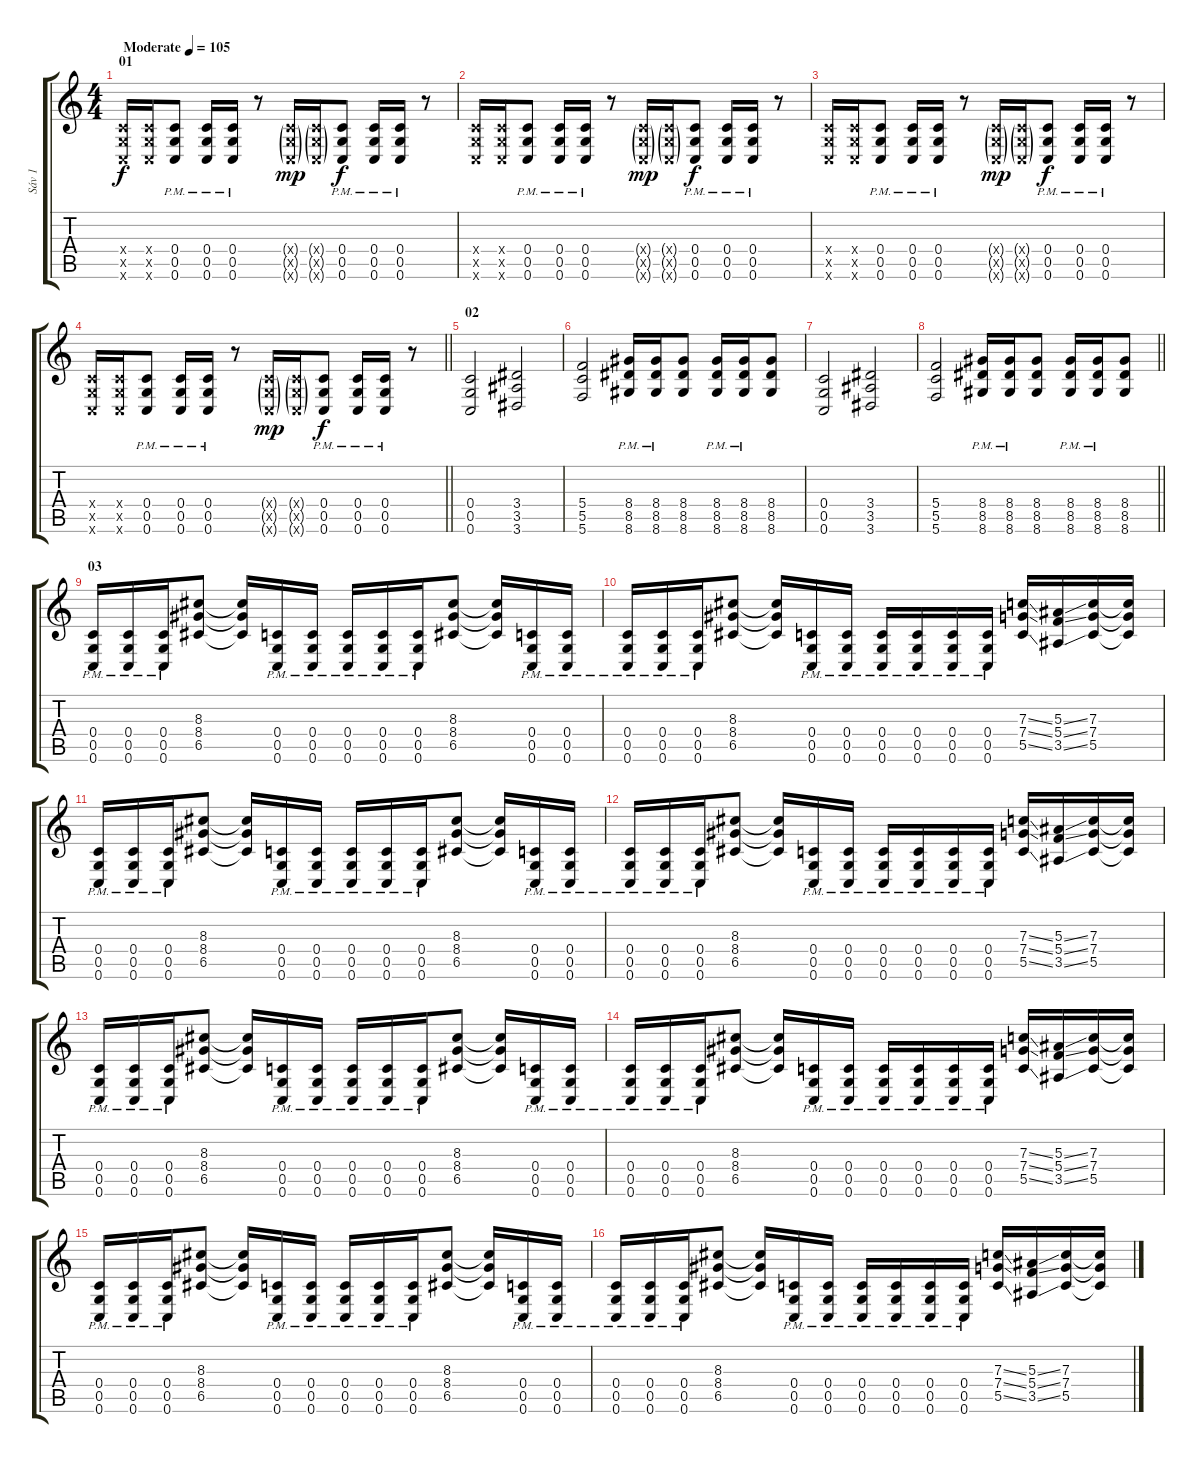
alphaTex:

\track ("Sáv 1" "Sáv 1") {instrument distortionguitar}
\staff {score tabs}
\tuning (D4 A3 F3 C3 G2 C2) {hide}
\ts (4 4)
\section ("" "01")
\tempo (105 "Moderate")
\clef g2
\ks c
(0.4{x} 0.5{x} 0.6{x}).16{dy f instrument distortionguitar} (0.4{x} 0.5{x} 0.6{x}).16 (0.4{pm} 0.5{pm} 0.6{pm}).8 (0.4{pm} 0.5{pm} 0.6{pm}).16 (0.4{pm} 0.5{pm} 0.6{pm}).16 r.8 (0.4{g x} 0.5{g x} 0.6{g x}).16{dy mp} (0.4{g x} 0.5{g x} 0.6{g x}).16 (0.4{pm} 0.5{pm} 0.6{pm}).8{dy f} (0.4{pm} 0.5{pm} 0.6{pm}).16 (0.4{pm} 0.5{pm} 0.6{pm}).16 r.8 |
(0.4{x} 0.5{x} 0.6{x}).16 (0.4{x} 0.5{x} 0.6{x}).16 (0.4{pm} 0.5{pm} 0.6{pm}).8 (0.4{pm} 0.5{pm} 0.6{pm}).16 (0.4{pm} 0.5{pm} 0.6{pm}).16 r.8 (0.4{g x} 0.5{g x} 0.6{g x}).16{dy mp} (0.4{g x} 0.5{g x} 0.6{g x}).16 (0.4{pm} 0.5{pm} 0.6{pm}).8{dy f} (0.4{pm} 0.5{pm} 0.6{pm}).16 (0.4{pm} 0.5{pm} 0.6{pm}).16 r.8 |
(0.4{x} 0.5{x} 0.6{x}).16 (0.4{x} 0.5{x} 0.6{x}).16 (0.4{pm} 0.5{pm} 0.6{pm}).8 (0.4{pm} 0.5{pm} 0.6{pm}).16 (0.4{pm} 0.5{pm} 0.6{pm}).16 r.8 (0.4{g x} 0.5{g x} 0.6{g x}).16{dy mp} (0.4{g x} 0.5{g x} 0.6{g x}).16 (0.4{pm} 0.5{pm} 0.6{pm}).8{dy f} (0.4{pm} 0.5{pm} 0.6{pm}).16 (0.4{pm} 0.5{pm} 0.6{pm}).16 r.8 |
\barLineRight lightlight
(0.4{x} 0.5{x} 0.6{x}).16 (0.4{x} 0.5{x} 0.6{x}).16 (0.4{pm} 0.5{pm} 0.6{pm}).8 (0.4{pm} 0.5{pm} 0.6{pm}).16 (0.4{pm} 0.5{pm} 0.6{pm}).16 r.8 (0.4{g x} 0.5{g x} 0.6{g x}).16{dy mp} (0.4{g x} 0.5{g x} 0.6{g x}).16 (0.4{pm} 0.5{pm} 0.6{pm}).8{dy f} (0.4{pm} 0.5{pm} 0.6{pm}).16 (0.4{pm} 0.5{pm} 0.6{pm}).16 r.8 |
\section ("" "02")
(0.4 0.5 0.6).2 (3.4 3.5 3.6).2 |
(5.4 5.5 5.6).2 (8.4{pm} 8.5{pm} 8.6{pm}).16 (8.4{pm} 8.5{pm} 8.6{pm}).16 (8.4 8.5 8.6).8 (8.4{pm} 8.5{pm} 8.6{pm}).16 (8.4{pm} 8.5{pm} 8.6{pm}).16 (8.4 8.5 8.6).8 |
(0.4 0.5 0.6).2 (3.4 3.5 3.6).2 |
\barLineRight lightlight
(5.4 5.5 5.6).2 (8.4{pm} 8.5{pm} 8.6{pm}).16 (8.4{pm} 8.5{pm} 8.6{pm}).16 (8.4 8.5 8.6).8 (8.4{pm} 8.5{pm} 8.6{pm}).16 (8.4{pm} 8.5{pm} 8.6{pm}).16 (8.4 8.5 8.6).8 |
\section ("" "03")
(0.4{pm} 0.5{pm} 0.6{pm}).16 (0.4{pm} 0.5{pm} 0.6{pm}).16 (0.4{pm} 0.5{pm} 0.6{pm}).16 (8.3 8.4 6.5).8 (8.3{t} 8.4{t} 6.5{t}).16 (0.4{pm} 0.5{pm} 0.6{pm}).16 (0.4{pm} 0.5{pm} 0.6{pm}).16 (0.4{pm} 0.5{pm} 0.6{pm}).16 (0.4{pm} 0.5{pm} 0.6{pm}).16 (0.4{pm} 0.5{pm} 0.6{pm}).16 (8.3 8.4 6.5).8 (8.3{t} 8.4{t} 6.5{t}).16 (0.4{pm} 0.5{pm} 0.6{pm}).16 (0.4{pm} 0.5{pm} 0.6{pm}).16 |
(0.4{pm} 0.5{pm} 0.6{pm}).16 (0.4{pm} 0.5{pm} 0.6{pm}).16 (0.4{pm} 0.5{pm} 0.6{pm}).16 (8.3 8.4 6.5).8 (8.3{t} 8.4{t} 6.5{t}).16 (0.4{pm} 0.5{pm} 0.6{pm}).16 (0.4{pm} 0.5{pm} 0.6{pm}).16 (0.4{pm} 0.5{pm} 0.6{pm}).16 (0.4{pm} 0.5{pm} 0.6{pm}).16 (0.4{pm} 0.5{pm} 0.6{pm}).16 (0.4{pm} 0.5{pm} 0.6{pm}).16 (7.3{ss} 7.4{ss} 5.5{ss}).16 (5.3{ss} 5.4{ss} 3.5{ss}).16 (7.3 7.4 5.5).16 (7.3{t} 7.4{t} 5.5{t}).16 |
(0.4{pm} 0.5{pm} 0.6{pm}).16 (0.4{pm} 0.5{pm} 0.6{pm}).16 (0.4{pm} 0.5{pm} 0.6{pm}).16 (8.3 8.4 6.5).8 (8.3{t} 8.4{t} 6.5{t}).16 (0.4{pm} 0.5{pm} 0.6{pm}).16 (0.4{pm} 0.5{pm} 0.6{pm}).16 (0.4{pm} 0.5{pm} 0.6{pm}).16 (0.4{pm} 0.5{pm} 0.6{pm}).16 (0.4{pm} 0.5{pm} 0.6{pm}).16 (8.3 8.4 6.5).8 (8.3{t} 8.4{t} 6.5{t}).16 (0.4{pm} 0.5{pm} 0.6{pm}).16 (0.4{pm} 0.5{pm} 0.6{pm}).16 |
(0.4{pm} 0.5{pm} 0.6{pm}).16 (0.4{pm} 0.5{pm} 0.6{pm}).16 (0.4{pm} 0.5{pm} 0.6{pm}).16 (8.3 8.4 6.5).8 (8.3{t} 8.4{t} 6.5{t}).16 (0.4{pm} 0.5{pm} 0.6{pm}).16 (0.4{pm} 0.5{pm} 0.6{pm}).16 (0.4{pm} 0.5{pm} 0.6{pm}).16 (0.4{pm} 0.5{pm} 0.6{pm}).16 (0.4{pm} 0.5{pm} 0.6{pm}).16 (0.4{pm} 0.5{pm} 0.6{pm}).16 (7.3{ss} 7.4{ss} 5.5{ss}).16 (5.3{ss} 5.4{ss} 3.5{ss}).16 (7.3 7.4 5.5).16 (7.3{t} 7.4{t} 5.5{t}).16 |
(0.4{pm} 0.5{pm} 0.6{pm}).16 (0.4{pm} 0.5{pm} 0.6{pm}).16 (0.4{pm} 0.5{pm} 0.6{pm}).16 (8.3 8.4 6.5).8 (8.3{t} 8.4{t} 6.5{t}).16 (0.4{pm} 0.5{pm} 0.6{pm}).16 (0.4{pm} 0.5{pm} 0.6{pm}).16 (0.4{pm} 0.5{pm} 0.6{pm}).16 (0.4{pm} 0.5{pm} 0.6{pm}).16 (0.4{pm} 0.5{pm} 0.6{pm}).16 (8.3 8.4 6.5).8 (8.3{t} 8.4{t} 6.5{t}).16 (0.4{pm} 0.5{pm} 0.6{pm}).16 (0.4{pm} 0.5{pm} 0.6{pm}).16 |
(0.4{pm} 0.5{pm} 0.6{pm}).16 (0.4{pm} 0.5{pm} 0.6{pm}).16 (0.4{pm} 0.5{pm} 0.6{pm}).16 (8.3 8.4 6.5).8 (8.3{t} 8.4{t} 6.5{t}).16 (0.4{pm} 0.5{pm} 0.6{pm}).16 (0.4{pm} 0.5{pm} 0.6{pm}).16 (0.4{pm} 0.5{pm} 0.6{pm}).16 (0.4{pm} 0.5{pm} 0.6{pm}).16 (0.4{pm} 0.5{pm} 0.6{pm}).16 (0.4{pm} 0.5{pm} 0.6{pm}).16 (7.3{ss} 7.4{ss} 5.5{ss}).16 (5.3{ss} 5.4{ss} 3.5{ss}).16 (7.3 7.4 5.5).16 (7.3{t} 7.4{t} 5.5{t}).16 |
(0.4{pm} 0.5{pm} 0.6{pm}).16 (0.4{pm} 0.5{pm} 0.6{pm}).16 (0.4{pm} 0.5{pm} 0.6{pm}).16 (8.3 8.4 6.5).8 (8.3{t} 8.4{t} 6.5{t}).16 (0.4{pm} 0.5{pm} 0.6{pm}).16 (0.4{pm} 0.5{pm} 0.6{pm}).16 (0.4{pm} 0.5{pm} 0.6{pm}).16 (0.4{pm} 0.5{pm} 0.6{pm}).16 (0.4{pm} 0.5{pm} 0.6{pm}).16 (8.3 8.4 6.5).8 (8.3{t} 8.4{t} 6.5{t}).16 (0.4{pm} 0.5{pm} 0.6{pm}).16 (0.4{pm} 0.5{pm} 0.6{pm}).16 |
(0.4{pm} 0.5{pm} 0.6{pm}).16 (0.4{pm} 0.5{pm} 0.6{pm}).16 (0.4{pm} 0.5{pm} 0.6{pm}).16 (8.3 8.4 6.5).8 (8.3{t} 8.4{t} 6.5{t}).16 (0.4{pm} 0.5{pm} 0.6{pm}).16 (0.4{pm} 0.5{pm} 0.6{pm}).16 (0.4{pm} 0.5{pm} 0.6{pm}).16 (0.4{pm} 0.5{pm} 0.6{pm}).16 (0.4{pm} 0.5{pm} 0.6{pm}).16 (0.4{pm} 0.5{pm} 0.6{pm}).16 (7.3{ss} 7.4{ss} 5.5{ss}).16 (5.3{ss} 5.4{ss} 3.5{ss}).16 (7.3 7.4 5.5).16 (7.3{t} 7.4{t} 5.5{t}).16
